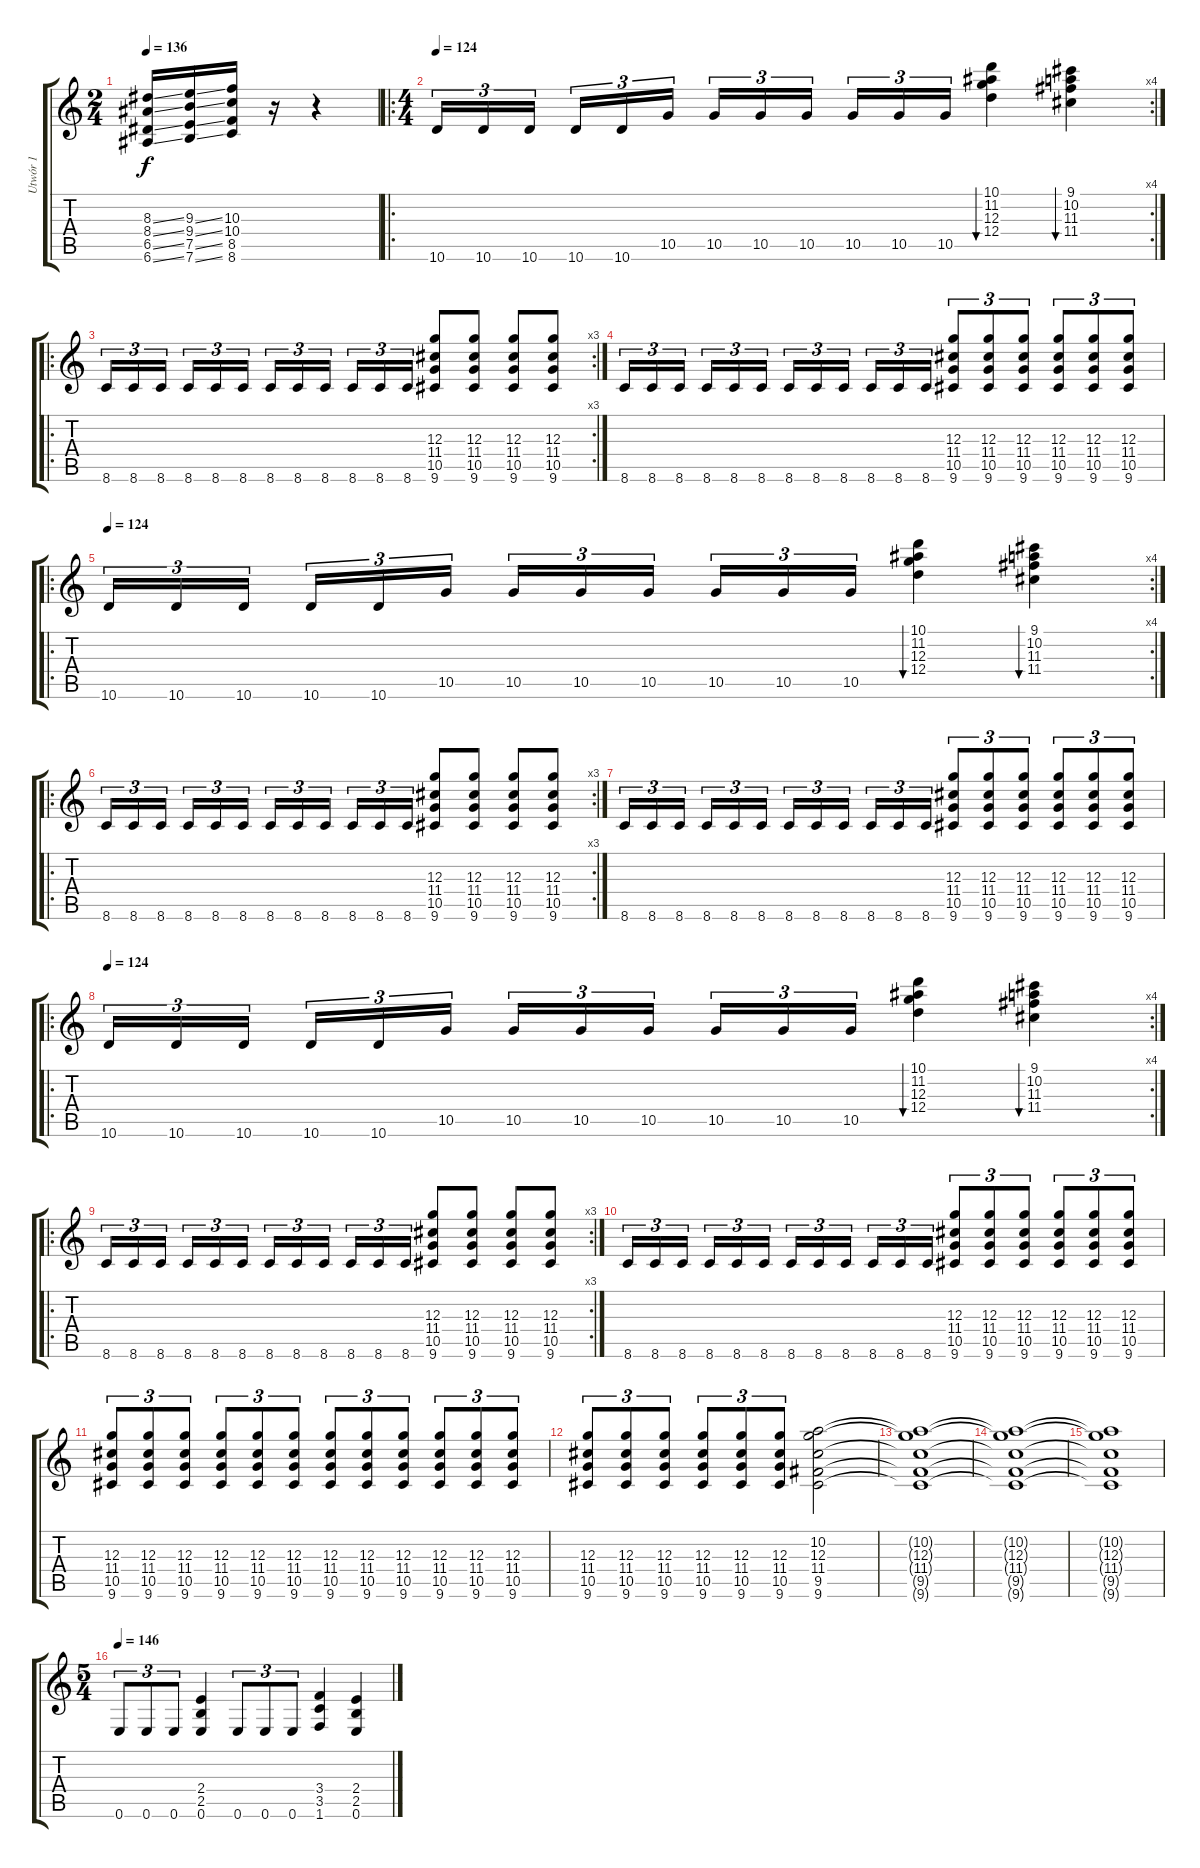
\track ("Utwór 1" "Utwór 1") {instrument overdrivenguitar}
\staff {score tabs}
\tuning (E4 B3 G3 D3 A2 E2) {hide}
\ts (2 4)
\tempo 136
\clef g2
\ks c
(8.3{ss} 8.4{ss} 6.5{ss} 6.6{ss}).16{dy f} (9.3{ss} 9.4{ss} 7.5{ss} 7.6{ss}).16 (10.3 10.4 8.5 8.6).16 r.16 r.4 |
\ro
\rc 4
\ts (4 4)
\tempo 124
10.6.16{tu (3 2)} 10.6.16{tu (3 2)} 10.6.16{tu (3 2)} 10.6.16{tu (3 2)} 10.6.16{tu (3 2)} 10.5.16{tu (3 2)} 10.5.16{tu (3 2)} 10.5.16{tu (3 2)} 10.5.16{tu (3 2)} 10.5.16{tu (3 2)} 10.5.16{tu (3 2)} 10.5.16{tu (3 2)} (10.1 11.2 12.3 12.4).4{bu 480} (9.1 10.2 11.3 11.4).4{bu 480} |
\ro
\rc 3
8.6.16{tu (3 2)} 8.6.16{tu (3 2)} 8.6.16{tu (3 2)} 8.6.16{tu (3 2)} 8.6.16{tu (3 2)} 8.6.16{tu (3 2)} 8.6.16{tu (3 2)} 8.6.16{tu (3 2)} 8.6.16{tu (3 2)} 8.6.16{tu (3 2)} 8.6.16{tu (3 2)} 8.6.16{tu (3 2)} (12.3 11.4 10.5 9.6).8 (12.3 11.4 10.5 9.6).8 (12.3 11.4 10.5 9.6).8 (12.3 11.4 10.5 9.6).8 |
8.6.16{tu (3 2)} 8.6.16{tu (3 2)} 8.6.16{tu (3 2)} 8.6.16{tu (3 2)} 8.6.16{tu (3 2)} 8.6.16{tu (3 2)} 8.6.16{tu (3 2)} 8.6.16{tu (3 2)} 8.6.16{tu (3 2)} 8.6.16{tu (3 2)} 8.6.16{tu (3 2)} 8.6.16{tu (3 2)} (12.3 11.4 10.5 9.6).8{tu (3 2)} (12.3 11.4 10.5 9.6).8{tu (3 2)} (12.3 11.4 10.5 9.6).8{tu (3 2)} (12.3 11.4 10.5 9.6).8{tu (3 2)} (12.3 11.4 10.5 9.6).8{tu (3 2)} (12.3 11.4 10.5 9.6).8{tu (3 2)} |
\ro
\rc 4
\tempo 124
10.6.16{tu (3 2)} 10.6.16{tu (3 2)} 10.6.16{tu (3 2)} 10.6.16{tu (3 2)} 10.6.16{tu (3 2)} 10.5.16{tu (3 2)} 10.5.16{tu (3 2)} 10.5.16{tu (3 2)} 10.5.16{tu (3 2)} 10.5.16{tu (3 2)} 10.5.16{tu (3 2)} 10.5.16{tu (3 2)} (10.1 11.2 12.3 12.4).4{bu 480} (9.1 10.2 11.3 11.4).4{bu 480} |
\ro
\rc 3
8.6.16{tu (3 2)} 8.6.16{tu (3 2)} 8.6.16{tu (3 2)} 8.6.16{tu (3 2)} 8.6.16{tu (3 2)} 8.6.16{tu (3 2)} 8.6.16{tu (3 2)} 8.6.16{tu (3 2)} 8.6.16{tu (3 2)} 8.6.16{tu (3 2)} 8.6.16{tu (3 2)} 8.6.16{tu (3 2)} (12.3 11.4 10.5 9.6).8 (12.3 11.4 10.5 9.6).8 (12.3 11.4 10.5 9.6).8 (12.3 11.4 10.5 9.6).8 |
8.6.16{tu (3 2)} 8.6.16{tu (3 2)} 8.6.16{tu (3 2)} 8.6.16{tu (3 2)} 8.6.16{tu (3 2)} 8.6.16{tu (3 2)} 8.6.16{tu (3 2)} 8.6.16{tu (3 2)} 8.6.16{tu (3 2)} 8.6.16{tu (3 2)} 8.6.16{tu (3 2)} 8.6.16{tu (3 2)} (12.3 11.4 10.5 9.6).8{tu (3 2)} (12.3 11.4 10.5 9.6).8{tu (3 2)} (12.3 11.4 10.5 9.6).8{tu (3 2)} (12.3 11.4 10.5 9.6).8{tu (3 2)} (12.3 11.4 10.5 9.6).8{tu (3 2)} (12.3 11.4 10.5 9.6).8{tu (3 2)} |
\ro
\rc 4
\tempo 124
10.6.16{tu (3 2)} 10.6.16{tu (3 2)} 10.6.16{tu (3 2)} 10.6.16{tu (3 2)} 10.6.16{tu (3 2)} 10.5.16{tu (3 2)} 10.5.16{tu (3 2)} 10.5.16{tu (3 2)} 10.5.16{tu (3 2)} 10.5.16{tu (3 2)} 10.5.16{tu (3 2)} 10.5.16{tu (3 2)} (10.1 11.2 12.3 12.4).4{bu 480} (9.1 10.2 11.3 11.4).4{bu 480} |
\ro
\rc 3
8.6.16{tu (3 2)} 8.6.16{tu (3 2)} 8.6.16{tu (3 2)} 8.6.16{tu (3 2)} 8.6.16{tu (3 2)} 8.6.16{tu (3 2)} 8.6.16{tu (3 2)} 8.6.16{tu (3 2)} 8.6.16{tu (3 2)} 8.6.16{tu (3 2)} 8.6.16{tu (3 2)} 8.6.16{tu (3 2)} (12.3 11.4 10.5 9.6).8 (12.3 11.4 10.5 9.6).8 (12.3 11.4 10.5 9.6).8 (12.3 11.4 10.5 9.6).8 |
8.6.16{tu (3 2)} 8.6.16{tu (3 2)} 8.6.16{tu (3 2)} 8.6.16{tu (3 2)} 8.6.16{tu (3 2)} 8.6.16{tu (3 2)} 8.6.16{tu (3 2)} 8.6.16{tu (3 2)} 8.6.16{tu (3 2)} 8.6.16{tu (3 2)} 8.6.16{tu (3 2)} 8.6.16{tu (3 2)} (12.3 11.4 10.5 9.6).8{tu (3 2)} (12.3 11.4 10.5 9.6).8{tu (3 2)} (12.3 11.4 10.5 9.6).8{tu (3 2)} (12.3 11.4 10.5 9.6).8{tu (3 2)} (12.3 11.4 10.5 9.6).8{tu (3 2)} (12.3 11.4 10.5 9.6).8{tu (3 2)} |
(12.3 11.4 10.5 9.6).8{tu (3 2)} (12.3 11.4 10.5 9.6).8{tu (3 2)} (12.3 11.4 10.5 9.6).8{tu (3 2)} (12.3 11.4 10.5 9.6).8{tu (3 2)} (12.3 11.4 10.5 9.6).8{tu (3 2)} (12.3 11.4 10.5 9.6).8{tu (3 2)} (12.3 11.4 10.5 9.6).8{tu (3 2)} (12.3 11.4 10.5 9.6).8{tu (3 2)} (12.3 11.4 10.5 9.6).8{tu (3 2)} (12.3 11.4 10.5 9.6).8{tu (3 2)} (12.3 11.4 10.5 9.6).8{tu (3 2)} (12.3 11.4 10.5 9.6).8{tu (3 2)} |
(12.3 11.4 10.5 9.6).8{tu (3 2)} (12.3 11.4 10.5 9.6).8{tu (3 2)} (12.3 11.4 10.5 9.6).8{tu (3 2)} (12.3 11.4 10.5 9.6).8{tu (3 2)} (12.3 11.4 10.5 9.6).8{tu (3 2)} (12.3 11.4 10.5 9.6).8{tu (3 2)} (10.2 12.3 11.4 9.5 9.6).2 |
(10.2{t} 12.3{t} 11.4{t} 9.5{t} 9.6{t}).1 |
(10.2{t} 12.3{t} 11.4{t} 9.5{t} 9.6{t}).1 |
(10.2{t} 12.3{t} 11.4{t} 9.5{t} 9.6{t}).1 |
\ts (5 4)
\tempo 146
0.6.8{tu (3 2)} 0.6.8{tu (3 2)} 0.6.8{tu (3 2)} (2.4 2.5 0.6).4 0.6.8{tu (3 2)} 0.6.8{tu (3 2)} 0.6.8{tu (3 2)} (3.4 3.5 1.6).4 (2.4 2.5 0.6).4
